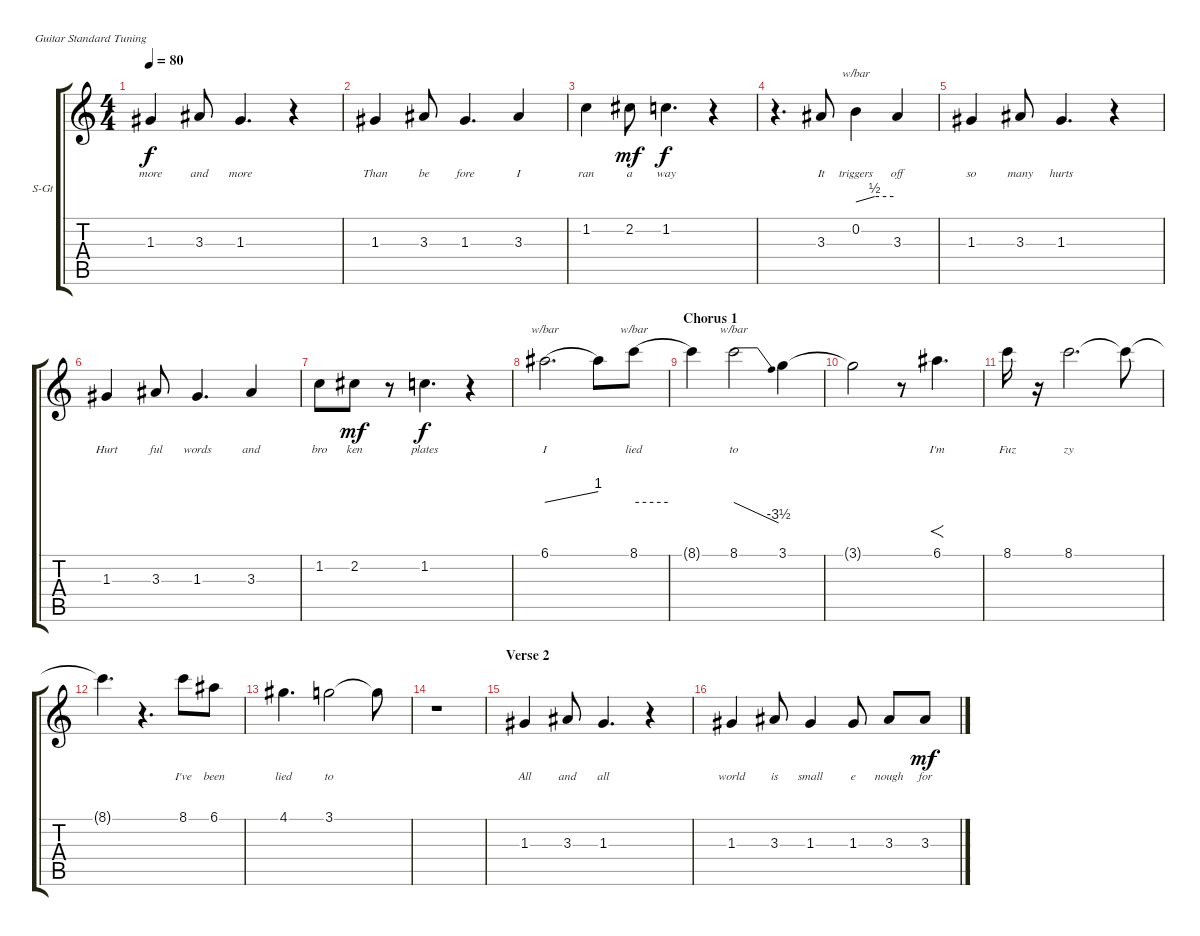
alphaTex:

\bracketExtendMode groupsimilarinstruments
\firstSystemTrackNameOrientation horizontal
\otherSystemsTrackNameOrientation horizontal
\chordDiagramsInScore
\track ("Voice" "S-Gt") {instrument bassoon}
\staff {score tabs}
\tuning (E4 B3 G3 D3 A2 E2)
\displaytranspose 12
\ts (4 4)
\tempo 80
\clef g2
\ks c
1.3.4{lyrics (0 "more") lyrics (1 "") lyrics (2 "") lyrics (3 "") lyrics (4 "") dy f} 3.3.8{lyrics (0 "and") lyrics (1 "") lyrics (2 "") lyrics (3 "") lyrics (4 "")} 1.3.4{d lyrics (0 "more") lyrics (1 "") lyrics (2 "") lyrics (3 "") lyrics (4 "")} r.4 |
1.3.4{lyrics (0 "Than") lyrics (1 "") lyrics (2 "") lyrics (3 "") lyrics (4 "")} 3.3.8{lyrics (0 "be") lyrics (1 "") lyrics (2 "") lyrics (3 "") lyrics (4 "")} 1.3.4{d lyrics (0 "fore") lyrics (1 "") lyrics (2 "") lyrics (3 "") lyrics (4 "")} 3.3.4{lyrics (0 "I") lyrics (1 "") lyrics (2 "") lyrics (3 "") lyrics (4 "")} |
1.2.4{lyrics (0 "ran") lyrics (1 "") lyrics (2 "") lyrics (3 "") lyrics (4 "")} 2.2.8{lyrics (0 "a") lyrics (1 "") lyrics (2 "") lyrics (3 "") lyrics (4 "") dy mf} 1.2.4{d lyrics (0 "way") lyrics (1 "") lyrics (2 "") lyrics (3 "") lyrics (4 "") dy f} r.4 |
r.4{d} 3.3.8{lyrics (0 "It") lyrics (1 "") lyrics (2 "") lyrics (3 "") lyrics (4 "")} 0.2.4{tbe (custom default 0 0 30 2 60 2) lyrics (0 "triggers") lyrics (1 "") lyrics (2 "") lyrics (3 "") lyrics (4 "")} 3.3.4{lyrics (0 "off") lyrics (1 "") lyrics (2 "") lyrics (3 "") lyrics (4 "")} |
1.3.4{lyrics (0 "so") lyrics (1 "") lyrics (2 "") lyrics (3 "") lyrics (4 "")} 3.3.8{lyrics (0 "many") lyrics (1 "") lyrics (2 "") lyrics (3 "") lyrics (4 "")} 1.3.4{d lyrics (0 "hurts") lyrics (1 "") lyrics (2 "") lyrics (3 "") lyrics (4 "")} r.4 |
1.3.4{lyrics (0 "Hurt") lyrics (1 "") lyrics (2 "") lyrics (3 "") lyrics (4 "")} 3.3.8{lyrics (0 "ful") lyrics (1 "") lyrics (2 "") lyrics (3 "") lyrics (4 "")} 1.3.4{d lyrics (0 "words") lyrics (1 "") lyrics (2 "") lyrics (3 "") lyrics (4 "")} 3.3.4{lyrics (0 "and") lyrics (1 "") lyrics (2 "") lyrics (3 "") lyrics (4 "")} |
1.2.8{lyrics (0 "bro") lyrics (1 "") lyrics (2 "") lyrics (3 "") lyrics (4 "")} 2.2.8{lyrics (0 "ken") lyrics (1 "") lyrics (2 "") lyrics (3 "") lyrics (4 "") dy mf} r.8 1.2.4{d lyrics (0 "plates") lyrics (1 "") lyrics (2 "") lyrics (3 "") lyrics (4 "") dy f} r.4 |
6.1.2{d tbe (dive default 0 0 60 4) lyrics (0 "I") lyrics (1 "") lyrics (2 "") lyrics (3 "") lyrics (4 "")} 6.1{t}.8 8.1.8{tbe (hold default 0 0 60 0) lyrics (0 "lied") lyrics (1 "") lyrics (2 "") lyrics (3 "") lyrics (4 "")} |
\section ("" "Chorus 1")
8.1{t}.4 8.1.2{tbe (dive default 0 0 60 -14) lyrics (0 "to") lyrics (1 "") lyrics (2 "") lyrics (3 "") lyrics (4 "")} 3.1.4{lyrics (0 " ") lyrics (1 "") lyrics (2 "") lyrics (3 "") lyrics (4 "")} |
3.1{t}.2 r.8 6.1.4{f d lyrics (0 "I'm") lyrics (1 "") lyrics (2 "") lyrics (3 "") lyrics (4 "")} |
8.1.16{lyrics (0 "Fuz") lyrics (1 "") lyrics (2 "") lyrics (3 "") lyrics (4 "")} r.16 8.1.2{d lyrics (0 "zy") lyrics (1 "") lyrics (2 "") lyrics (3 "") lyrics (4 "")} 8.1{t}.8 |
8.1{t}.4{d} r.4{d} 8.1.8{lyrics (0 "I've") lyrics (1 "") lyrics (2 "") lyrics (3 "") lyrics (4 "")} 6.1.8{lyrics (0 "been") lyrics (1 "") lyrics (2 "") lyrics (3 "") lyrics (4 "")} |
4.1.4{d lyrics (0 "lied") lyrics (1 "") lyrics (2 "") lyrics (3 "") lyrics (4 "")} 3.1.2{lyrics (0 "to") lyrics (1 "") lyrics (2 "") lyrics (3 "") lyrics (4 "")} 3.1{t}.8 |
r.1 |
\section ("" "Verse 2")
1.3.4{lyrics (0 "All") lyrics (1 "") lyrics (2 "") lyrics (3 "") lyrics (4 "")} 3.3.8{lyrics (0 "and") lyrics (1 "") lyrics (2 "") lyrics (3 "") lyrics (4 "")} 1.3.4{d lyrics (0 "all") lyrics (1 "") lyrics (2 "") lyrics (3 "") lyrics (4 "")} r.4 |
1.3.4{lyrics (0 "world") lyrics (1 "") lyrics (2 "") lyrics (3 "") lyrics (4 "")} 3.3.8{lyrics (0 "is") lyrics (1 "") lyrics (2 "") lyrics (3 "") lyrics (4 "")} 1.3.4{lyrics (0 "small") lyrics (1 "") lyrics (2 "") lyrics (3 "") lyrics (4 "")} 1.3.8{lyrics (0 "e") lyrics (1 "") lyrics (2 "") lyrics (3 "") lyrics (4 "")} 3.3.8{lyrics (0 "nough") lyrics (1 "") lyrics (2 "") lyrics (3 "") lyrics (4 "")} 3.3.8{lyrics (0 "for") lyrics (1 "") lyrics (2 "") lyrics (3 "") lyrics (4 "") dy mf}
